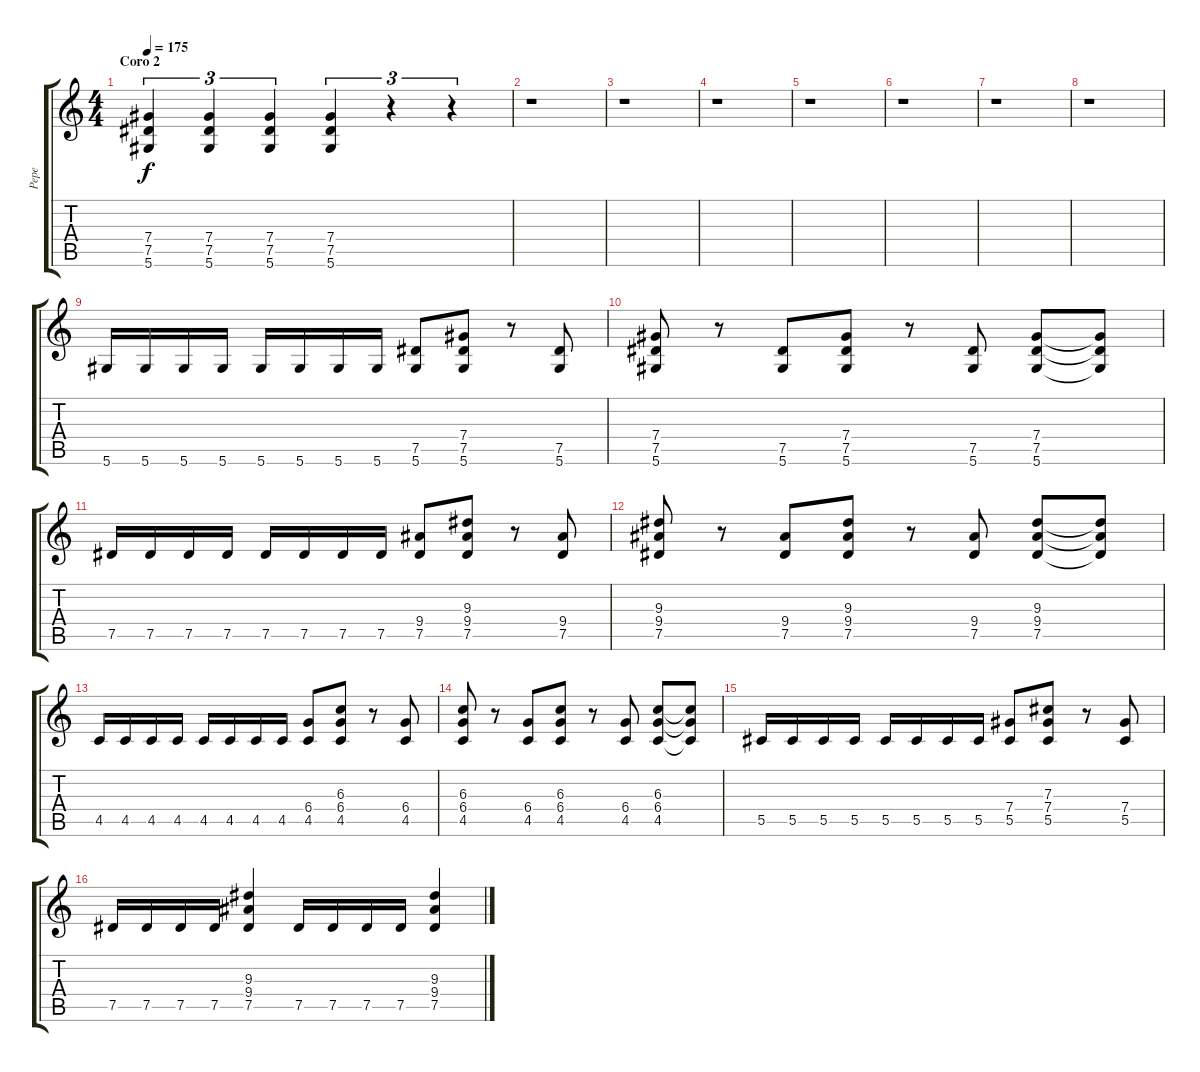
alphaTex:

\track ("Pepe" "Pepe") {instrument distortionguitar}
\staff {score tabs}
\tuning (Eb4 Bb3 Gb3 Db3 Ab2 Eb2) {hide}
\ts (4 4)
\section ("" "Coro 2")
\tempo 175
\clef g2
\ks c
(7.4 7.5 5.6).4{tu (3 2) dy f} (7.4 7.5 5.6).4{tu (3 2)} (7.4 7.5 5.6).4{tu (3 2)} (7.4 7.5 5.6).4{tu (3 2)} r.4{tu (3 2)} r.4{tu (3 2)} |
r.1 |
r.1 |
r.1 |
r.1 |
r.1 |
r.1 |
r.1 |
5.6.16 5.6.16 5.6.16 5.6.16 5.6.16 5.6.16 5.6.16 5.6.16 (7.5 5.6).8 (7.4 7.5 5.6).8 r.8 (7.5 5.6).8 |
(7.4 7.5 5.6).8 r.8 (7.5 5.6).8 (7.4 7.5 5.6).8 r.8 (7.5 5.6).8 (7.4 7.5 5.6).8 (7.4{t} 7.5{t} 5.6{t}).8 |
7.5.16 7.5.16 7.5.16 7.5.16 7.5.16 7.5.16 7.5.16 7.5.16 (9.4 7.5).8 (9.3 9.4 7.5).8 r.8 (9.4 7.5).8 |
(9.3 9.4 7.5).8 r.8 (9.4 7.5).8 (9.3 9.4 7.5).8 r.8 (9.4 7.5).8 (9.3 9.4 7.5).8 (9.3{t} 9.4{t} 7.5{t}).8 |
4.5.16 4.5.16 4.5.16 4.5.16 4.5.16 4.5.16 4.5.16 4.5.16 (6.4 4.5).8 (6.3 6.4 4.5).8 r.8 (6.4 4.5).8 |
(6.3 6.4 4.5).8 r.8 (6.4 4.5).8 (6.3 6.4 4.5).8 r.8 (6.4 4.5).8 (6.3 6.4 4.5).8 (6.3{t} 6.4{t} 4.5{t}).8 |
5.5.16 5.5.16 5.5.16 5.5.16 5.5.16 5.5.16 5.5.16 5.5.16 (7.4 5.5).8 (7.3 7.4 5.5).8 r.8 (7.4 5.5).8 |
7.5.16 7.5.16 7.5.16 7.5.16 (9.3 9.4 7.5).4 7.5.16 7.5.16 7.5.16 7.5.16 (9.3 9.4 7.5).4
